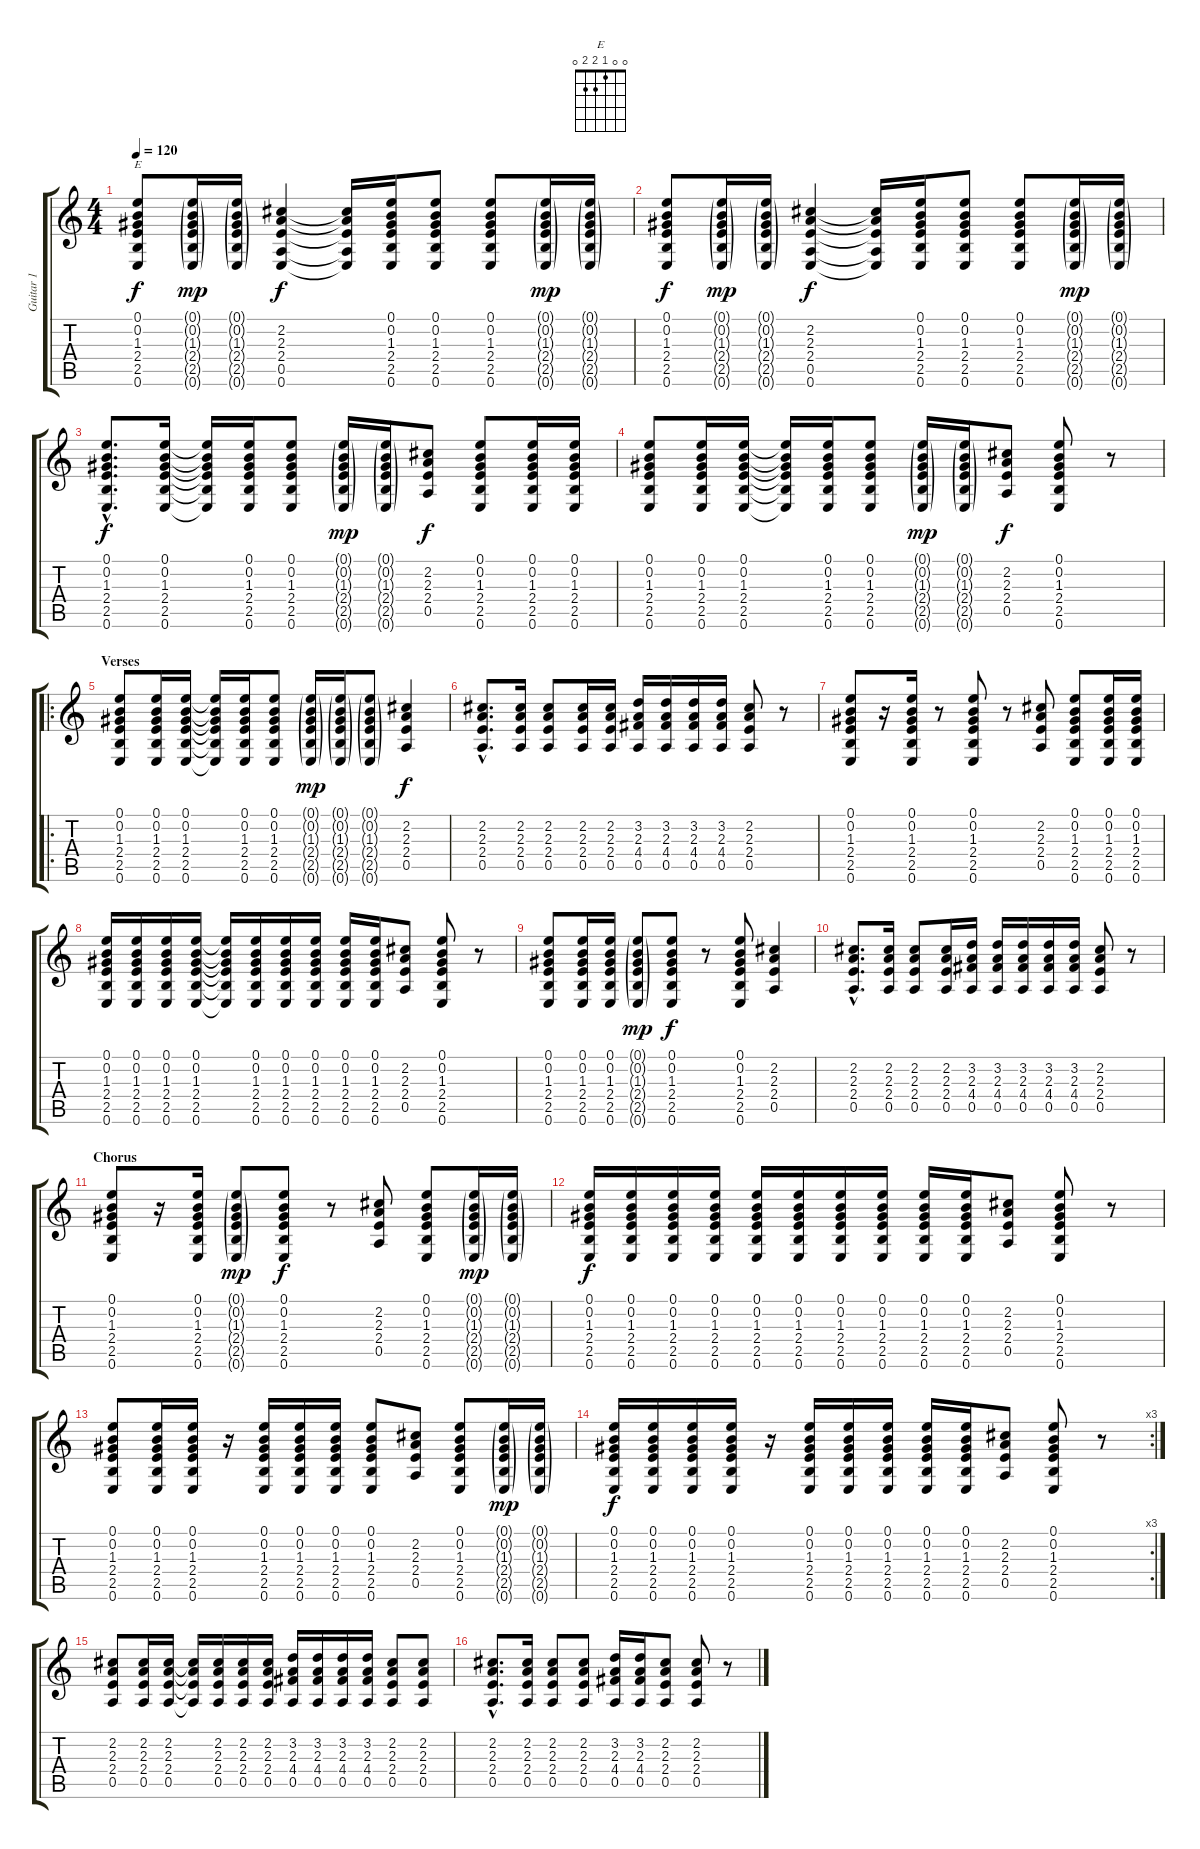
\track ("Guitar 1" "Guitar 1") {instrument acousticguitarnylon}
\staff {score tabs}
\tuning (E4 B3 G3 D3 A2 E2) {hide}
\chord ("E" 0 0 1 2 2 0)
\ts (4 4)
\tempo 120
\clef g2
\ks c
(0.1 0.2 1.3 2.4 2.5 0.6).8{ch "E" dy f instrument acousticguitarnylon} (0.1{g} 0.2{g} 1.3{g} 2.4{g} 2.5{g} 0.6{g}).16{dy mp} (0.1{g} 0.2{g} 1.3{g} 2.4{g} 2.5{g} 0.6{g}).16 (2.2 2.3 2.4 0.5 0.6).4{dy f} (2.2{t} 2.3{t} 2.4{t} 0.5{t} 0.6{t}).16 (0.1 0.2 1.3 2.4 2.5 0.6).16 (0.1 0.2 1.3 2.4 2.5 0.6).8 (0.1 0.2 1.3 2.4 2.5 0.6).8 (0.1{g} 0.2{g} 1.3{g} 2.4{g} 2.5{g} 0.6{g}).16{dy mp} (0.1{g} 0.2{g} 1.3{g} 2.4{g} 2.5{g} 0.6{g}).16 |
(0.1 0.2 1.3 2.4 2.5 0.6).8{dy f} (0.1{g} 0.2{g} 1.3{g} 2.4{g} 2.5{g} 0.6{g}).16{dy mp} (0.1{g} 0.2{g} 1.3{g} 2.4{g} 2.5{g} 0.6{g}).16 (2.2 2.3 2.4 0.5 0.6).4{dy f} (2.2{t} 2.3{t} 2.4{t} 0.5{t} 0.6{t}).16 (0.1 0.2 1.3 2.4 2.5 0.6).16 (0.1 0.2 1.3 2.4 2.5 0.6).8 (0.1 0.2 1.3 2.4 2.5 0.6).8 (0.1{g} 0.2{g} 1.3{g} 2.4{g} 2.5{g} 0.6{g}).16{dy mp} (0.1{g} 0.2{g} 1.3{g} 2.4{g} 2.5{g} 0.6{g}).16 |
(0.1{hac} 0.2{hac} 1.3{hac} 2.4{hac} 2.5{hac} 0.6{hac}).8{d dy f} (0.1 0.2 1.3 2.4 2.5 0.6).16 (0.1{t} 0.2{t} 1.3{t} 2.4{t} 2.5{t} 0.6{t}).16 (0.1 0.2 1.3 2.4 2.5 0.6).16 (0.1 0.2 1.3 2.4 2.5 0.6).8 (0.1{g} 0.2{g} 1.3{g} 2.4{g} 2.5{g} 0.6{g}).16{dy mp} (0.1{g} 0.2{g} 1.3{g} 2.4{g} 2.5{g} 0.6{g}).16 (2.2 2.3 2.4 0.5).8{dy f} (0.1 0.2 1.3 2.4 2.5 0.6).8 (0.1 0.2 1.3 2.4 2.5 0.6).16 (0.1 0.2 1.3 2.4 2.5 0.6).16 |
(0.1 0.2 1.3 2.4 2.5 0.6).8 (0.1 0.2 1.3 2.4 2.5 0.6).16 (0.1 0.2 1.3 2.4 2.5 0.6).16 (0.1{t} 0.2{t} 1.3{t} 2.4{t} 2.5{t} 0.6{t}).16 (0.1 0.2 1.3 2.4 2.5 0.6).16 (0.1 0.2 1.3 2.4 2.5 0.6).8 (0.1{g} 0.2{g} 1.3{g} 2.4{g} 2.5{g} 0.6{g}).16{dy mp} (0.1{g} 0.2{g} 1.3{g} 2.4{g} 2.5{g} 0.6{g}).16 (2.2 2.3 2.4 0.5).8{dy f} (0.1 0.2 1.3 2.4 2.5 0.6).8 r.8 |
\ro
\section ("" "Verses")
(0.1 0.2 1.3 2.4 2.5 0.6).8 (0.1 0.2 1.3 2.4 2.5 0.6).16 (0.1 0.2 1.3 2.4 2.5 0.6).16 (0.1{t} 0.2{t} 1.3{t} 2.4{t} 2.5{t} 0.6{t}).16 (0.1 0.2 1.3 2.4 2.5 0.6).16 (0.1 0.2 1.3 2.4 2.5 0.6).8 (0.1{g} 0.2{g} 1.3{g} 2.4{g} 2.5{g} 0.6{g}).16{dy mp} (0.1{g} 0.2{g} 1.3{g} 2.4{g} 2.5{g} 0.6{g}).16 (0.1{g} 0.2{g} 1.3{g} 2.4{g} 2.5{g} 0.6{g}).8 (2.2 2.3 2.4 0.5).4{dy f} |
(2.2{hac} 2.3{hac} 2.4{hac} 0.5{hac}).8{d} (2.2 2.3 2.4 0.5).16 (2.2 2.3 2.4 0.5).8 (2.2 2.3 2.4 0.5).16 (2.2 2.3 2.4 0.5).16 (3.2 2.3 4.4 0.5).16 (3.2 2.3 4.4 0.5).16 (3.2 2.3 4.4 0.5).16 (3.2 2.3 4.4 0.5).16 (2.2 2.3 2.4 0.5).8 r.8 |
(0.1 0.2 1.3 2.4 2.5 0.6).8 r.16 (0.1 0.2 1.3 2.4 2.5 0.6).16 r.8 (0.1 0.2 1.3 2.4 2.5 0.6).8 r.8 (2.2 2.3 2.4 0.5).8 (0.1 0.2 1.3 2.4 2.5 0.6).8 (0.1 0.2 1.3 2.4 2.5 0.6).16 (0.1 0.2 1.3 2.4 2.5 0.6).16 |
(0.1 0.2 1.3 2.4 2.5 0.6).16 (0.1 0.2 1.3 2.4 2.5 0.6).16 (0.1 0.2 1.3 2.4 2.5 0.6).16 (0.1 0.2 1.3 2.4 2.5 0.6).16 (0.1{t} 0.2{t} 1.3{t} 2.4{t} 2.5{t} 0.6{t}).16 (0.1 0.2 1.3 2.4 2.5 0.6).16 (0.1 0.2 1.3 2.4 2.5 0.6).16 (0.1 0.2 1.3 2.4 2.5 0.6).16 (0.1 0.2 1.3 2.4 2.5 0.6).16 (0.1 0.2 1.3 2.4 2.5 0.6).16 (2.2 2.3 2.4 0.5).8 (0.1 0.2 1.3 2.4 2.5 0.6).8 r.8 |
(0.1 0.2 1.3 2.4 2.5 0.6).8 (0.1 0.2 1.3 2.4 2.5 0.6).16 (0.1 0.2 1.3 2.4 2.5 0.6).16 (0.1{g} 0.2{g} 1.3{g} 2.4{g} 2.5{g} 0.6{g}).8{dy mp} (0.1 0.2 1.3 2.4 2.5 0.6).8{dy f} r.8 (0.1 0.2 1.3 2.4 2.5 0.6).8 (2.2 2.3 2.4 0.5).4 |
(2.2{hac} 2.3{hac} 2.4{hac} 0.5{hac}).8{d} (2.2 2.3 2.4 0.5).16 (2.2 2.3 2.4 0.5).8 (2.2 2.3 2.4 0.5).16 (3.2 2.3 4.4 0.5).16 (3.2 2.3 4.4 0.5).16 (3.2 2.3 4.4 0.5).16 (3.2 2.3 4.4 0.5).16 (3.2 2.3 4.4 0.5).16 (2.2 2.3 2.4 0.5).8 r.8 |
\section ("" "Chorus")
(0.1 0.2 1.3 2.4 2.5 0.6).8 r.16 (0.1 0.2 1.3 2.4 2.5 0.6).16 (0.1{g} 0.2{g} 1.3{g} 2.4{g} 2.5{g} 0.6{g}).8{dy mp} (0.1 0.2 1.3 2.4 2.5 0.6).8{dy f} r.8 (2.2 2.3 2.4 0.5).8 (0.1 0.2 1.3 2.4 2.5 0.6).8 (0.1{g} 0.2{g} 1.3{g} 2.4{g} 2.5{g} 0.6{g}).16{dy mp} (0.1{g} 0.2{g} 1.3{g} 2.4{g} 2.5{g} 0.6{g}).16 |
(0.1 0.2 1.3 2.4 2.5 0.6).16{dy f} (0.1 0.2 1.3 2.4 2.5 0.6).16 (0.1 0.2 1.3 2.4 2.5 0.6).16 (0.1 0.2 1.3 2.4 2.5 0.6).16 (0.1 0.2 1.3 2.4 2.5 0.6).16 (0.1 0.2 1.3 2.4 2.5 0.6).16 (0.1 0.2 1.3 2.4 2.5 0.6).16 (0.1 0.2 1.3 2.4 2.5 0.6).16 (0.1 0.2 1.3 2.4 2.5 0.6).16 (0.1 0.2 1.3 2.4 2.5 0.6).16 (2.2 2.3 2.4 0.5).8 (0.1 0.2 1.3 2.4 2.5 0.6).8 r.8 |
(0.1 0.2 1.3 2.4 2.5 0.6).8 (0.1 0.2 1.3 2.4 2.5 0.6).16 (0.1 0.2 1.3 2.4 2.5 0.6).16 r.16 (0.1 0.2 1.3 2.4 2.5 0.6).16 (0.1 0.2 1.3 2.4 2.5 0.6).16 (0.1 0.2 1.3 2.4 2.5 0.6).16 (0.1 0.2 1.3 2.4 2.5 0.6).8 (2.2 2.3 2.4 0.5).8 (0.1 0.2 1.3 2.4 2.5 0.6).8 (0.1{g} 0.2{g} 1.3{g} 2.4{g} 2.5{g} 0.6{g}).16{dy mp} (0.1{g} 0.2{g} 1.3{g} 2.4{g} 2.5{g} 0.6{g}).16 |
\rc 3
(0.1 0.2 1.3 2.4 2.5 0.6).16{dy f} (0.1 0.2 1.3 2.4 2.5 0.6).16 (0.1 0.2 1.3 2.4 2.5 0.6).16 (0.1 0.2 1.3 2.4 2.5 0.6).16 r.16 (0.1 0.2 1.3 2.4 2.5 0.6).16 (0.1 0.2 1.3 2.4 2.5 0.6).16 (0.1 0.2 1.3 2.4 2.5 0.6).16 (0.1 0.2 1.3 2.4 2.5 0.6).16 (0.1 0.2 1.3 2.4 2.5 0.6).16 (2.2 2.3 2.4 0.5).8 (0.1 0.2 1.3 2.4 2.5 0.6).8 r.8 |
(2.2 2.3 2.4 0.5).8 (2.2 2.3 2.4 0.5).16 (2.2 2.3 2.4 0.5).16 (2.2{t} 2.3{t} 2.4{t} 0.5{t}).16 (2.2 2.3 2.4 0.5).16 (2.2 2.3 2.4 0.5).16 (2.2 2.3 2.4 0.5).16 (3.2 2.3 4.4 0.5).16 (3.2 2.3 4.4 0.5).16 (3.2 2.3 4.4 0.5).16 (3.2 2.3 4.4 0.5).16 (2.2 2.3 2.4 0.5).8 (2.2 2.3 2.4 0.5).8 |
(2.2{hac} 2.3{hac} 2.4{hac} 0.5{hac}).8{d} (2.2 2.3 2.4 0.5).16 (2.2 2.3 2.4 0.5).8 (2.2 2.3 2.4 0.5).8 (3.2 2.3 4.4 0.5).16 (3.2 2.3 4.4 0.5).16 (2.2 2.3 2.4 0.5).8 (2.2 2.3 2.4 0.5).8 r.8
